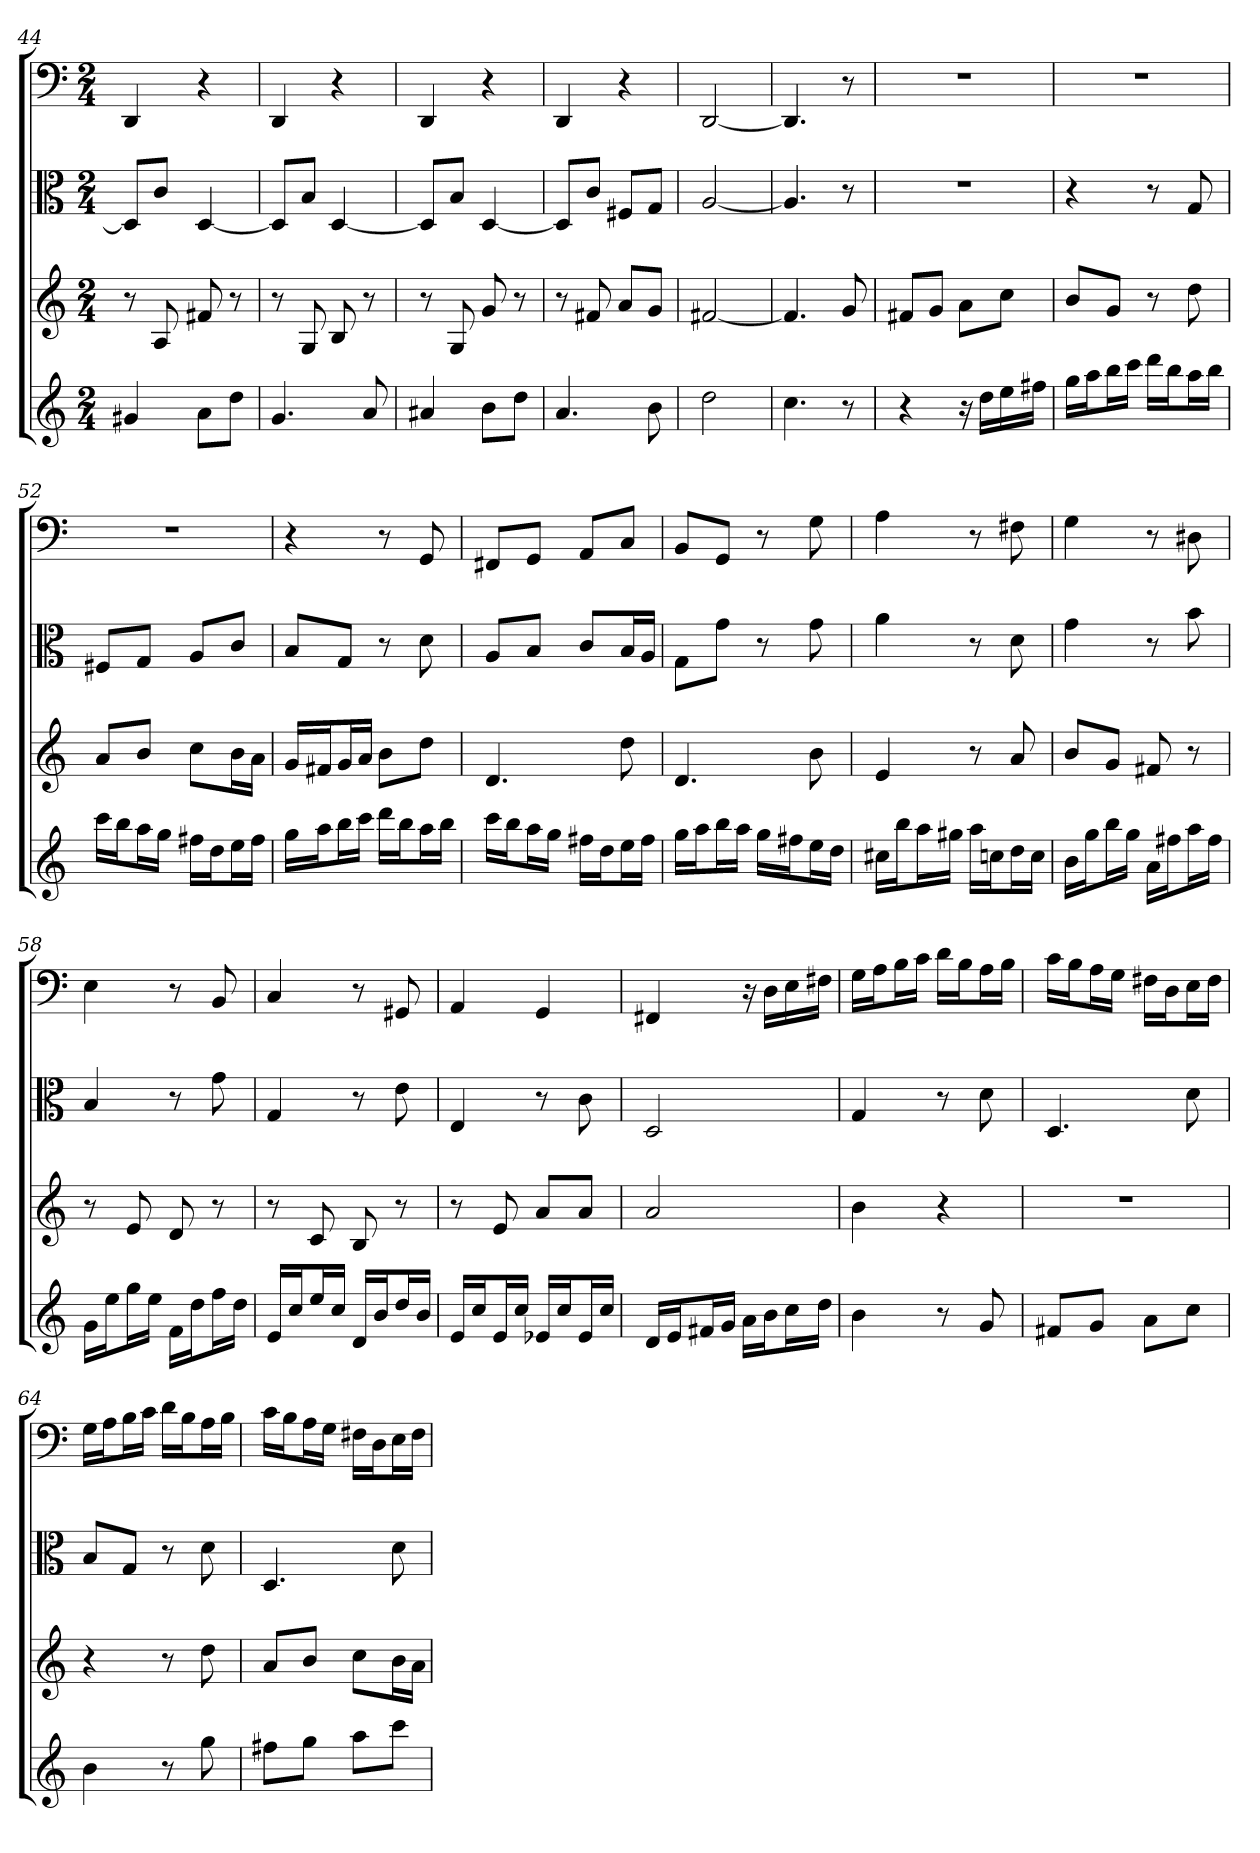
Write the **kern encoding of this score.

**kern	**kern	**kern	**kern
*part4	*part3	*part2	*part1
*staff4	*staff3	*staff2	*staff1
*	*	*clefC3	*clefF4
*k[]	*k[]	*k[]	*k[]
*C:	*C:	*C:	*C:
*M2/4	*M2/4	*M2/4	*M2/4
=44	=44	=44	=44
4g#X	8r	8D/L]	4DD
.	8A	8c/J	.
8aL	8f#X	[4D	4r
8ddJ	8r	.	.
=45	=45	=45	=45
4.g	8r	8D/L]	4DD
.	8G	8B/J	.
.	8B	[4D	4r
8a	8r	.	.
=46	=46	=46	=46
4a#X	8r	8D/L]	4DD
.	8G	8B/J	.
8bL	8g	[4D	4r
8ddJ	8r	.	.
=47	=47	=47	=47
4.a	8r	8D/L]	4DD
.	8f#X	8c/J	.
.	8aL	8F#X/L	4r
8b	8gJ	8G/J	.
=48	=48	=48	=48
2dd	[2f#X	[2A	[2DD
=49	=49	=49	=49
4.cc	4.f#]	4.A]	4.DD]
8r	8g	8r	8r
=50	=50	=50	=50
4r	8f#XL	2r	2r
.	8gJ	.	.
16r	8aL	.	.
16ddLL	.	.	.
16ee	8ccJ	.	.
16ff#XJJ	.	.	.
=51	=51	=51	=51
16ggLL	8bL	4r	2r
16aaJ	.	.	.
16bbL	8gJ	.	.
16cccJJ	.	.	.
16dddLL	8r	8r	.
16bbJ	.	.	.
16aaL	8dd	8G	.
16bbJJ	.	.	.
=52	=52	=52	=52
16cccLL	8aL	8F#X/L	2r
16bbJ	.	.	.
16aaL	8bJ	8G/J	.
16ggJJ	.	.	.
16ff#XLL	8ccL	8A/L	.
16ddJ	.	.	.
16eeL	16bL	8c/J	.
16ff#JJ	16aJJ	.	.
=53	=53	=53	=53
16ggLL	16gLL	8B/L	4r
16aaJ	16f#XJ	.	.
16bbL	16gL	8G/J	.
16cccJJ	16aJJ	.	.
16dddLL	8bL	8r	8r
16bbJ	.	.	.
16aaL	8ddJ	8d	8GG
16bbJJ	.	.	.
=54	=54	=54	=54
16cccLL	4.d	8A/L	8FF#X/L
16bbJ	.	.	.
16aaL	.	8B/J	8GG/J
16ggJJ	.	.	.
16ff#XLL	.	8c/L	8AA/L
16ddJ	.	.	.
16eeL	8dd	16B/L	8C/J
16ff#JJ	.	16A/JJ	.
=55	=55	=55	=55
16ggLL	4.d	8G\L	8BB/L
16aaJ	.	.	.
16bbL	.	8g\J	8GG/J
16aaJJ	.	.	.
16ggLL	.	8r	8r
16ff#XJ	.	.	.
16eeL	8b	8g	8G
16ddJJ	.	.	.
=56	=56	=56	=56
16cc#XLL	4e	4a	4A
16bbJ	.	.	.
16aaL	.	.	.
16gg#XJJ	.	.	.
16aaLL	8r	8r	8r
16ccnJ	.	.	.
16ddL	8a	8d	8F#X
16ccJJ	.	.	.
=57	=57	=57	=57
16bLL	8bL	4g	4G
16ggJ	.	.	.
16bbL	8gJ	.	.
16ggJJ	.	.	.
16aLL	8f#X	8r	8r
16ff#XJ	.	.	.
16aaL	8r	8b	8D#X
16ff#JJ	.	.	.
=58	=58	=58	=58
16gLL	8r	4B	4E
16eeJ	.	.	.
16ggL	8e	.	.
16eeJJ	.	.	.
16fLL	8d	8r	8r
16ddJ	.	.	.
16ffL	8r	8g	8BB
16ddJJ	.	.	.
=59	=59	=59	=59
16eLL	8r	4G	4C
16ccJ	.	.	.
16eeL	8c	.	.
16ccJJ	.	.	.
16dLL	8B	8r	8r
16bJ	.	.	.
16ddL	8r	8e	8GG#X
16bJJ	.	.	.
=60	=60	=60	=60
16eLL	8r	4E	4AA
16ccJ	.	.	.
16eL	8e	.	.
16ccJJ	.	.	.
16e-XLL	8aL	8r	4GG
16ccJ	.	.	.
16e-L	8aJ	8c	.
16ccJJ	.	.	.
=61	=61	=61	=61
16dLL	2a	2D	4FF#X
16eJ	.	.	.
16f#XL	.	.	.
16gJJ	.	.	.
16aLL	.	.	16r
16bJ	.	.	16D\LL
16ccL	.	.	16E\
16ddJJ	.	.	16F#X\JJ
=62	=62	=62	=62
4b	4b	4G	16G\LL
.	.	.	16A\J
.	.	.	16B\L
.	.	.	16c\JJ
8r	4r	8r	16d\LL
.	.	.	16B\J
8g	.	8d	16A\L
.	.	.	16B\JJ
=63	=63	=63	=63
8f#XL	2r	4.D	16c\LL
.	.	.	16B\J
8gJ	.	.	16A\L
.	.	.	16G\JJ
8aL	.	.	16F#X\LL
.	.	.	16D\J
8ccJ	.	8d	16E\L
.	.	.	16F#\JJ
=64	=64	=64	=64
4b	4r	8B/L	16G\LL
.	.	.	16A\J
.	.	8G/J	16B\L
.	.	.	16c\JJ
8r	8r	8r	16d\LL
.	.	.	16B\J
8gg	8dd	8d	16A\L
.	.	.	16B\JJ
=65	=65	=65	=65
8ff#XL	8aL	4.D	16c\LL
.	.	.	16B\J
8ggJ	8bJ	.	16A\L
.	.	.	16G\JJ
8aaL	8ccL	.	16F#X\LL
.	.	.	16D\J
8cccJ	16bL	8d	16E\L
.	16aJJ	.	16F#\JJ
=	=	=	=
*-	*-	*-	*-
